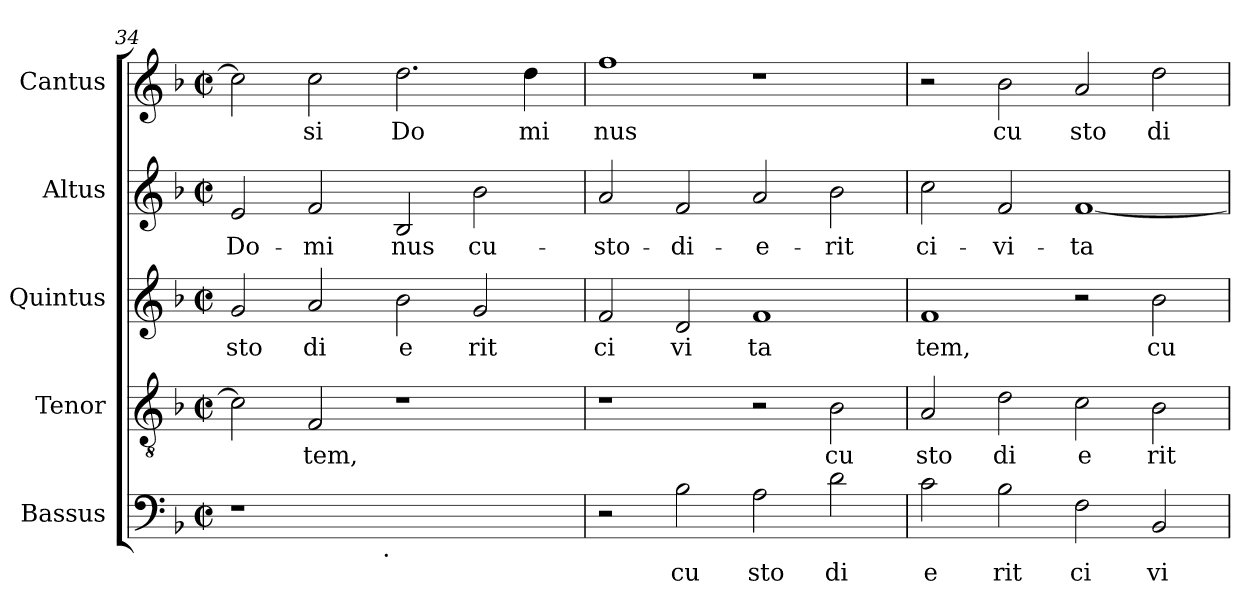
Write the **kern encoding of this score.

**kern	**text	**kern	**text	**kern	**text	**kern	**text	**kern	**text
*part5	*part5	*part4	*part4	*part3	*part3	*part2	*part2	*part1	*part1
*staff5	*staff5	*staff4	*staff4	*staff3	*staff3	*staff2	*staff2	*staff1	*staff1
*I"Bassus	*	*I"Tenor	*	*I"Quintus	*	*I"Altus	*	*I"Cantus	*
*clefF4	*	*clefGv2	*	*clefG2	*	*clefG2	*	*clefG2	*
*k[b-]	*	*k[b-]	*	*k[b-]	*	*k[b-]	*	*k[b-]	*
*F:	*	*F:	*	*F:	*	*F:	*	*F:	*
*M2/2	*	*M2/2	*	*M2/2	*	*M2/2	*	*M2/2	*
*met(c|)	*	*met(c|)	*	*met(c|)	*	*met(c|)	*	*met(c|)	*
=34	=34	=34	=34	=34	=34	=34	=34	=34	=34
!	!	!	!LO:LY:b:cj	!	!LO:LY:b:cj	!	!LO:LY:b:cj	!	!LO:LY:b:cj
*^	*	*	*	*	*	*	*	*	*
1r	2ryy	.	2c\]	.	2g/	sto	2e/	Do-	2cc\]	.
!	!	!	!	!LO:LY:b:cj	!	!LO:LY:b:cj	!	!LO:LY:b:cj	!	!LO:LY:b:cj
.	4...ryy	.	2F/	tem,	2a/	di	2f/	-mi	2cc\	si
!	!LO:TX:b:t=.	!	!	!	!	!	!	!	!	!
.	1ryy	.	.	.	.	.	.	.	.	.
!	!	!	!	!	!	!LO:LY:b:cj	!	!LO:LY:b:cj	!	!LO:LY:b:cj
1ryy	.	.	1r	.	2b-\	e	2B-/	nus	2.dd\	Do
!	!	!	!	!	!	!LO:LY:b:cj	!	!LO:LY:b:cj	!	!
.	.	.	.	.	2g/	rit	2b-\	cu-	.	.
!	!	!	!	!	!	!	!	!	!	!LO:LY:b:cj
.	.	.	.	.	.	.	.	.	4dd\	mi
.	32ryy	.	.	.	.	.	.	.	.	.
=35	=35	=35	=35	=35	=35	=35	=35	=35	=35	=35
!	!	!	!	!	!	!LO:LY:b:cj	!	!LO:LY:b:cj	!	!LO:LY:b:cj
*v	*v	*	*	*	*	*	*	*	*	*
2r	.	1r	.	2f/	ci	2a/	-sto-	1ff	nus
!	!LO:LY:b:cj	!	!	!	!LO:LY:b:cj	!	!LO:LY:b:cj	!	!
2B-\	cu	.	.	2d/	vi	2f/	-di-	.	.
!	!LO:LY:b:cj	!	!	!	!LO:LY:b:cj	!	!LO:LY:b:cj	!	!
2A\	sto	2r	.	1f	ta	2a/	-e-	1r	.
!	!LO:LY:b:cj	!	!LO:LY:b:cj	!	!	!	!LO:LY:b:cj	!	!
2d\	di	2B-\	cu	.	.	2b-\	-rit	.	.
=36	=36	=36	=36	=36	=36	=36	=36	=36	=36
!	!LO:LY:b:cj	!	!LO:LY:b:cj	!	!LO:LY:b:cj	!	!LO:LY:b:cj	!	!
2c\	e	2A/	sto	1f	tem,	2cc\	ci-	2r	.
!	!LO:LY:b:cj	!	!LO:LY:b:cj	!	!	!	!LO:LY:b:cj	!	!LO:LY:b:cj
2B-\	rit	2d\	di	.	.	2f/	-vi-	2b-\	cu
!	!LO:LY:b:cj	!	!LO:LY:b:cj	!	!	!	!LO:LY:b:cj	!	!LO:LY:b:cj
2F\	ci	2c\	e	2r	.	[<1f	-ta-	2a/	sto
!	!LO:LY:b:cj	!	!LO:LY:b:cj	!	!LO:LY:b:cj	!	!	!	!LO:LY:b:cj
2BB-/	vi	2B-\	rit	2b-\	cu	.	.	2dd\	di
=	=	=	=	=	=	=	=	=	=
*-	*-	*-	*-	*-	*-	*-	*-	*-	*-
